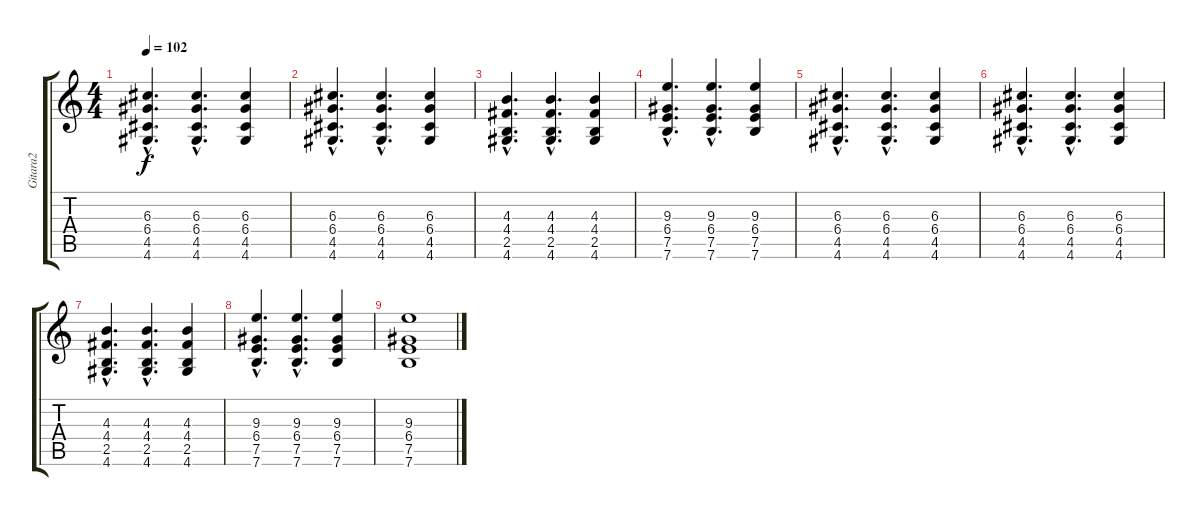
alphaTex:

\track ("Gitara2" "Gitara2") {instrument distortionguitar}
\staff {score tabs}
\tuning (E4 B3 G3 D3 A2 E2) {hide}
\ts (4 4)
\tempo 102
\clef g2
\ks c
(6.3{hac} 6.4{hac} 4.5{hac} 4.6{hac}).4{d dy f} (6.3{hac} 6.4{hac} 4.5{hac} 4.6{hac}).4{d} (6.3 6.4 4.5 4.6).4 |
(6.3{hac} 6.4{hac} 4.5{hac} 4.6{hac}).4{d} (6.3{hac} 6.4{hac} 4.5{hac} 4.6{hac}).4{d} (6.3 6.4 4.5 4.6).4 |
(4.3{hac} 4.4{hac} 2.5{hac} 4.6{hac}).4{d} (4.3{hac} 4.4{hac} 2.5{hac} 4.6{hac}).4{d} (4.3 4.4 2.5 4.6).4 |
(9.3{hac} 6.4{hac} 7.5{hac} 7.6{hac}).4{d} (9.3{hac} 6.4{hac} 7.5{hac} 7.6{hac}).4{d} (9.3 6.4 7.5 7.6).4 |
(6.3{hac} 6.4{hac} 4.5{hac} 4.6{hac}).4{d} (6.3{hac} 6.4{hac} 4.5{hac} 4.6{hac}).4{d} (6.3 6.4 4.5 4.6).4 |
(6.3{hac} 6.4{hac} 4.5{hac} 4.6{hac}).4{d} (6.3{hac} 6.4{hac} 4.5{hac} 4.6{hac}).4{d} (6.3 6.4 4.5 4.6).4 |
(4.3{hac} 4.4{hac} 2.5{hac} 4.6{hac}).4{d} (4.3{hac} 4.4{hac} 2.5{hac} 4.6{hac}).4{d} (4.3 4.4 2.5 4.6).4 |
(9.3{hac} 6.4{hac} 7.5{hac} 7.6{hac}).4{d} (9.3{hac} 6.4{hac} 7.5{hac} 7.6{hac}).4{d} (9.3 6.4 7.5 7.6).4 |
(9.3 6.4 7.5 7.6).1
